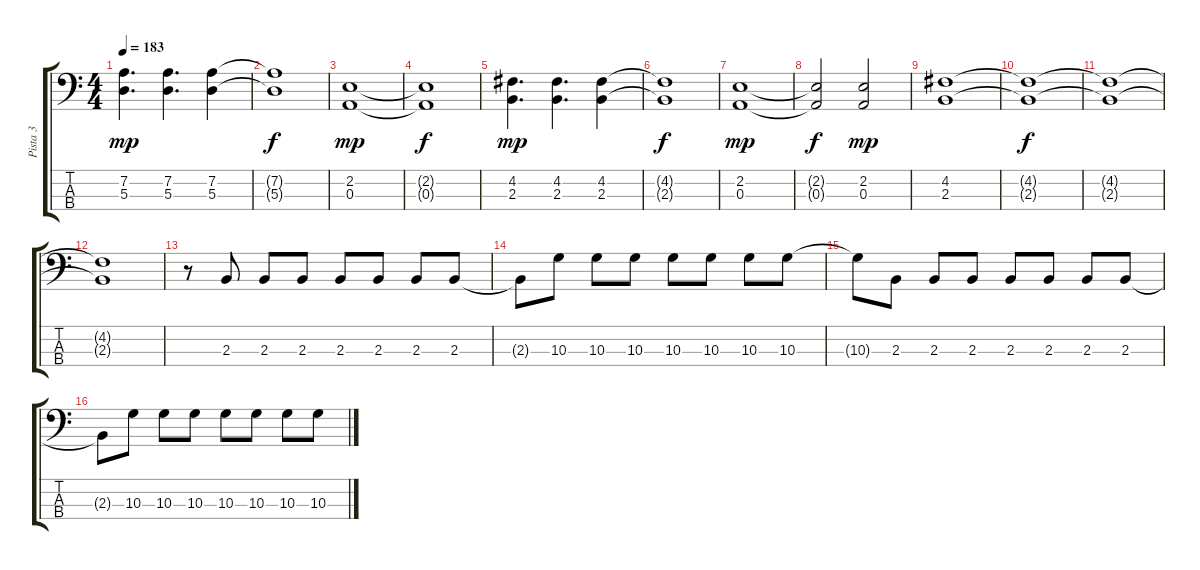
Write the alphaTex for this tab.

\track ("Pista 3" "Pista 3") {instrument electricbassfinger}
\staff {score tabs}
\tuning (G2 D2 A1 D1) {hide}
\ts (4 4)
\tempo 183
\clef f4
\ks c
(7.2 5.3).4{d dy mp} (7.2 5.3).4{d} (7.2 5.3).4 |
(7.2{t} 5.3{t}).1{dy f} |
(2.2 0.3).1{dy mp} |
(2.2{t} 0.3{t}).1{dy f} |
(4.2 2.3).4{d dy mp} (4.2 2.3).4{d} (4.2 2.3).4 |
(4.2{t} 2.3{t}).1{dy f} |
(2.2 0.3).1{dy mp} |
(2.2{t} 0.3{t}).2{dy f} (2.2 0.3).2{dy mp} |
(4.2 2.3).1{volume 0} |
(4.2{t} 2.3{t}).1{dy f} |
(4.2{t} 2.3{t}).1 |
(4.2{t} 2.3{t}).1 |
r.8{volume 16} 2.3.8 2.3.8 2.3.8 2.3.8 2.3.8 2.3.8 2.3.8 |
2.3{t}.8 10.3.8 10.3.8 10.3.8 10.3.8 10.3.8 10.3.8 10.3.8 |
10.3{t}.8 2.3.8 2.3.8 2.3.8 2.3.8 2.3.8 2.3.8 2.3.8 |
2.3{t}.8 10.3.8 10.3.8 10.3.8 10.3.8 10.3.8 10.3.8 10.3.8
